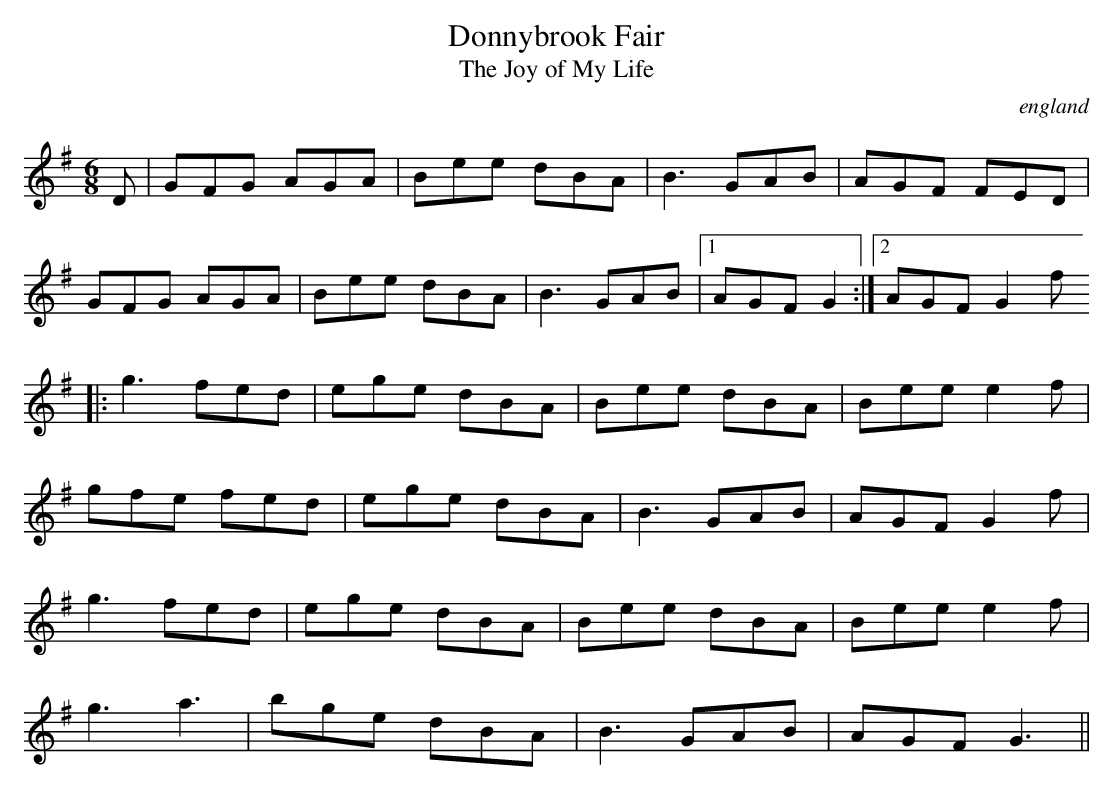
X:1
T:Donnybrook Fair
T:Joy of My Life, The
O:england
M:6/8
L:1/8
K:G
D|GFG AGA|Bee dBA|B3 GAB|AGF FED|
GFG AGA|Bee dBA|B3 GAB|1 AGF G2:|2 AGF G2f
|:g3 fed|ege dBA|Bee dBA|Bee e2f|
gfe fed|ege dBA|B3 GAB|AGF G2f|
g3 fed|ege dBA|Bee dBA|Bee e2f|
g3 a3|bge dBA|B3 GAB|AGF G3||
